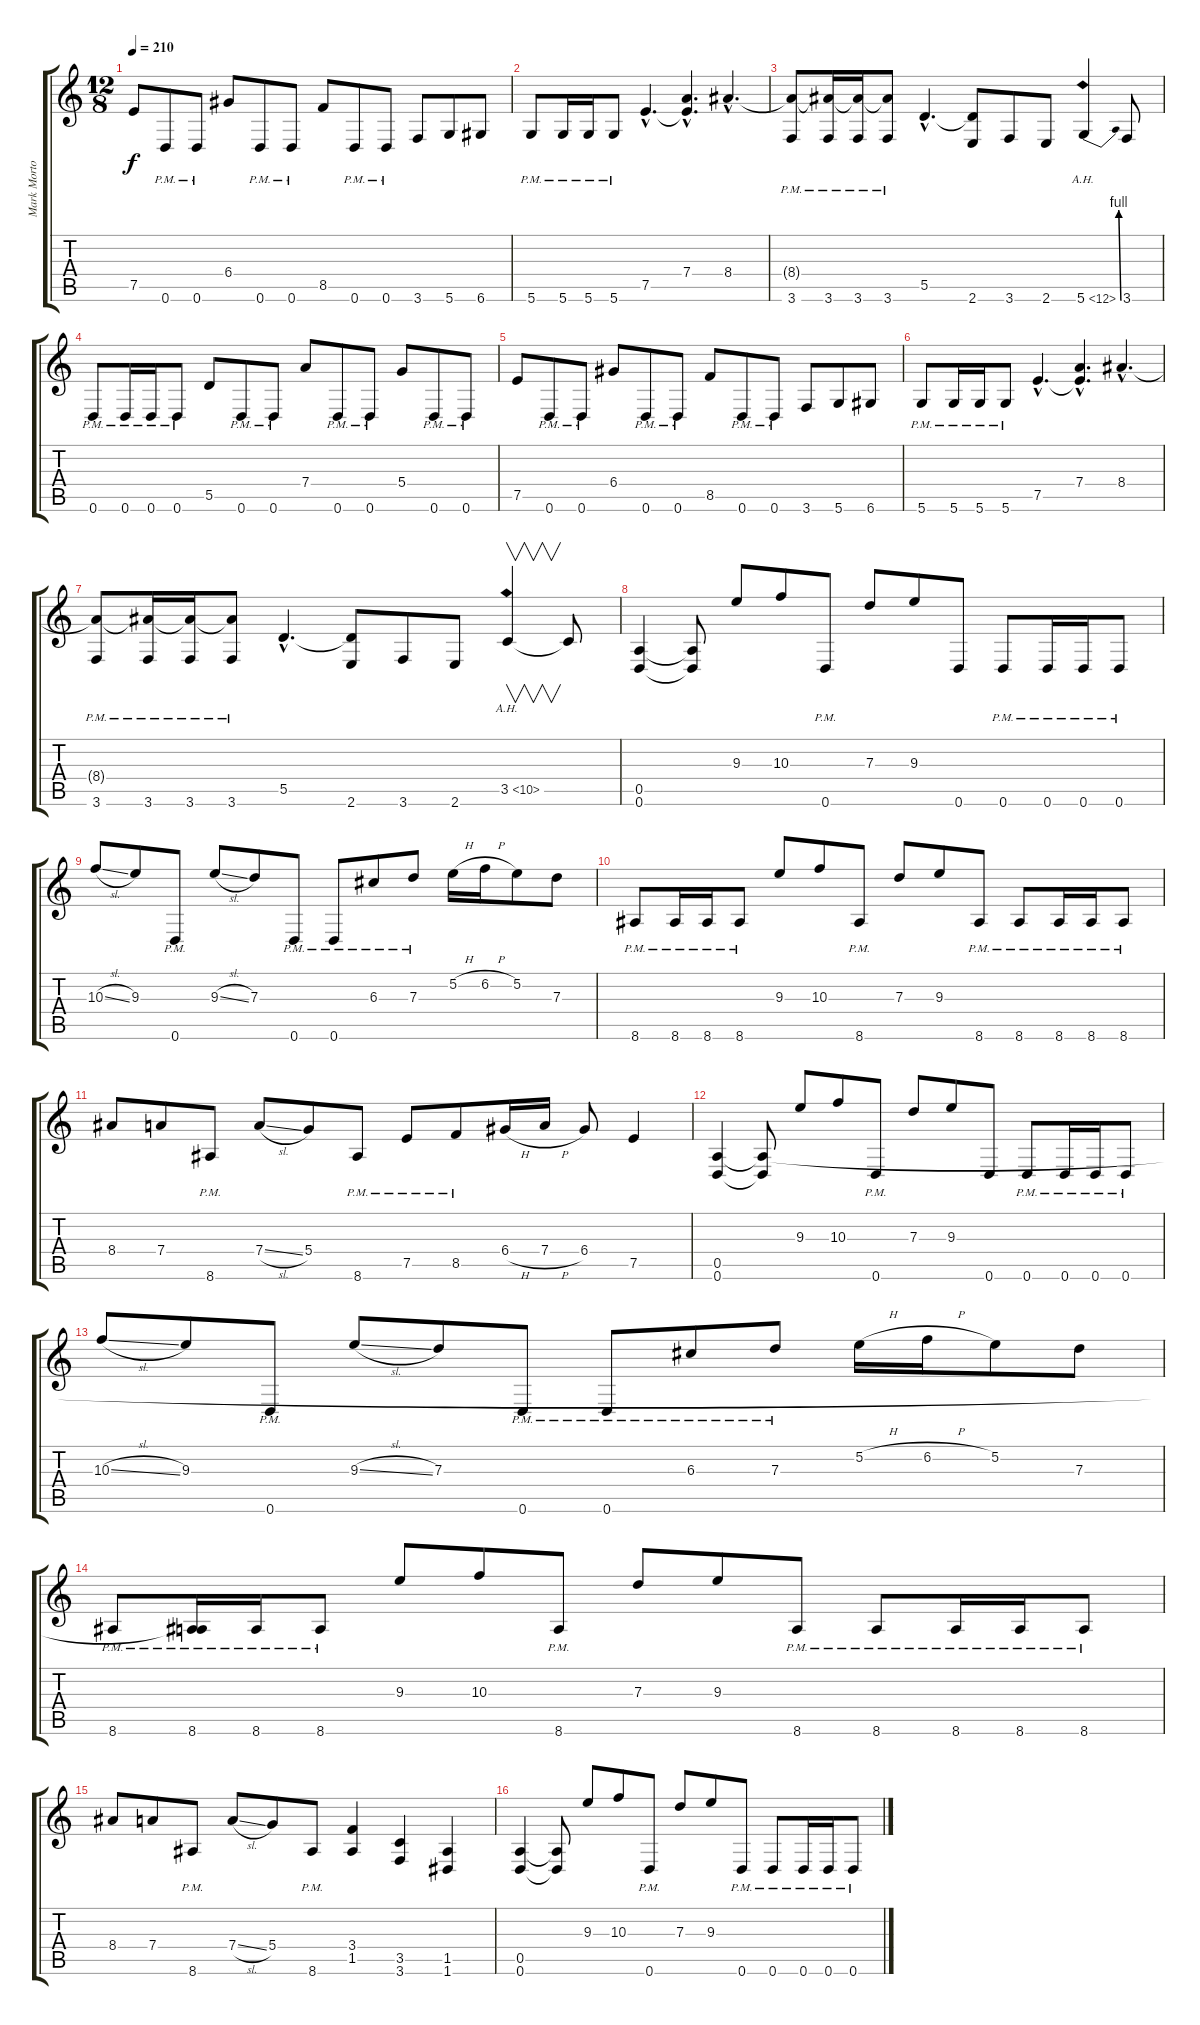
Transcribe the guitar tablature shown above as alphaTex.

\track ("Mark Morton" "Mark Morto") {instrument distortionguitar}
\staff {score tabs}
\tuning (E4 B3 G3 D3 A2 D2) {hide}
\ts (12 8)
\tempo 210
\clef g2
\ks c
7.5.8{dy f} 0.6{pm}.8 0.6{pm}.8 6.4.8 0.6{pm}.8 0.6{pm}.8 8.5.8 0.6{pm}.8 0.6{pm}.8 3.6.8 5.6.8 6.6.8 |
5.6{pm}.8 5.6{pm}.16 5.6{pm}.16 5.6{pm}.8 7.5{hac}.4{d} (7.4{hac} 7.5{hac t}).4{d} 8.4{hac}.4{d} |
(8.4{t} 3.6{pm}).8 (8.4{t} 3.6{pm}).16 (8.4{t} 3.6{pm}).16 (8.4{t} 3.6{pm}).8 5.5{hac}.4{d} (5.5{t} 2.6).8 3.6.8 2.6.8 5.6{be (bend 0 0 60 4) ah 7}.4 3.6.8 |
0.6{pm}.8 0.6{pm}.16 0.6{pm}.16 0.6{pm}.8 5.5.8 0.6{pm}.8 0.6{pm}.8 7.4.8 0.6{pm}.8 0.6{pm}.8 5.4.8 0.6{pm}.8 0.6{pm}.8 |
7.5.8 0.6{pm}.8 0.6{pm}.8 6.4.8 0.6{pm}.8 0.6{pm}.8 8.5.8 0.6{pm}.8 0.6{pm}.8 3.6.8 5.6.8 6.6.8 |
5.6{pm}.8 5.6{pm}.16 5.6{pm}.16 5.6{pm}.8 7.5{hac}.4{d} (7.4{hac} 7.5{hac t}).4{d} 8.4{hac}.4{d} |
(8.4{t} 3.6{pm}).8 (8.4{t} 3.6{pm}).16 (8.4{t} 3.6{pm}).16 (8.4{t} 3.6{pm}).8 5.5{hac}.4{d} (5.5{t} 2.6).8 3.6.8 2.6.8 3.5{ah 7}.4{v} 3.5{t}.8 |
(0.5 0.6).4 (0.5{t} 0.6{t}).8 9.3.8 10.3.8 0.6{pm}.8 7.3.8 9.3.8 0.6.8 0.6{pm}.8 0.6{pm}.16 0.6{pm}.16 0.6{pm}.8 |
10.3{sl}.8 9.3.8 0.6{pm}.8 9.3{sl}.8 7.3.8 0.6{pm}.8 0.6{pm}.8 6.3{pm}.8 7.3{pm}.8 5.2{h}.16 6.2{h}.16 5.2.8 7.3.8 |
8.6{pm}.8 8.6{pm}.16 8.6{pm}.16 8.6{pm}.8 9.3.8 10.3.8 8.6{pm}.8 7.3.8 9.3.8 8.6{pm}.8 8.6{pm}.8 8.6{pm}.16 8.6{pm}.16 8.6{pm}.8 |
8.4.8 7.4.8 8.6{pm}.8 7.4{sl}.8 5.4.8 8.6{pm}.8 7.5{pm}.8 8.5{pm}.8 6.4{h}.16 7.4{h}.16 6.4.8 7.5.4 |
(0.5 0.6).4 (0.5{t} 0.6{t}).8 9.3.8 10.3.8 0.6{pm}.8 7.3.8 9.3.8 0.6.8 0.6{pm}.8 0.6{pm}.16 0.6{pm}.16 0.6{pm}.8 |
10.3{sl}.8 9.3.8 0.6{pm}.8 9.3{sl}.8 7.3.8 0.6{pm}.8 0.6{pm}.8 6.3{pm}.8 7.3{pm}.8 5.2{h}.16 6.2{h}.16 5.2.8 7.3.8 |
8.6{pm}.8 (0.5{t} 8.6{pm}).16 8.6{pm}.16 8.6{pm}.8 9.3.8 10.3.8 8.6{pm}.8 7.3.8 9.3.8 8.6{pm}.8 8.6{pm}.8 8.6{pm}.16 8.6{pm}.16 8.6{pm}.8 |
8.4.8 7.4.8 8.6{pm}.8 7.4{sl}.8 5.4.8 8.6{pm}.8 (3.4 1.5).4 (3.5 3.6).4 (1.5 1.6).4 |
(0.5 0.6).4 (0.5{t} 0.6{t}).8 9.3.8 10.3.8 0.6{pm}.8 7.3.8 9.3.8 0.6{pm}.8 0.6{pm}.8 0.6{pm}.16 0.6{pm}.16 0.6{pm}.8
